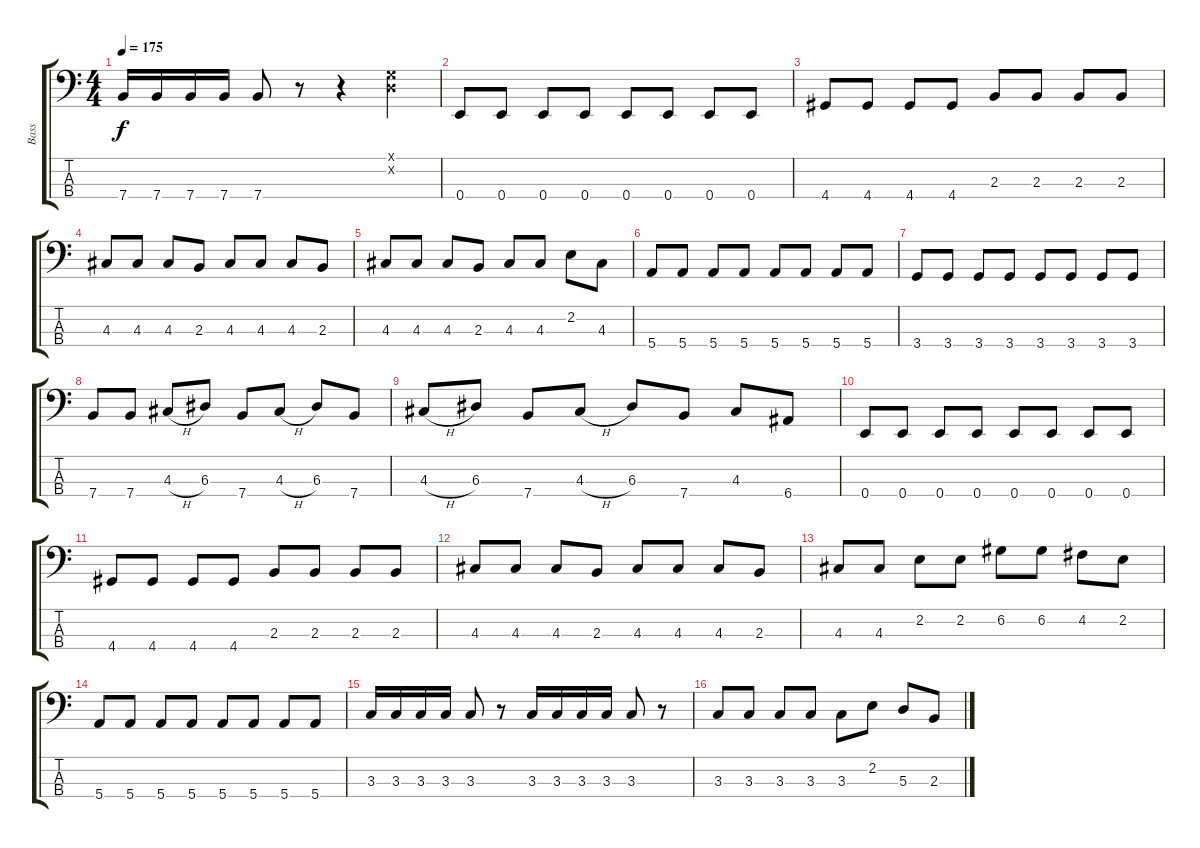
\track ("Bass" "Bass") {instrument electricbasspick}
\staff {score tabs}
\tuning (G2 D2 A1 E1) {hide}
\ts (4 4)
\tempo 175
\clef f4
\ks c
7.4.16{dy f} 7.4.16 7.4.16 7.4.16 7.4.8 r.8 r.4 (0.1{x} 0.2{x}).4 |
0.4.8 0.4.8 0.4.8 0.4.8 0.4.8 0.4.8 0.4.8 0.4.8 |
4.4.8 4.4.8 4.4.8 4.4.8 2.3.8 2.3.8 2.3.8 2.3.8 |
4.3.8 4.3.8 4.3.8 2.3.8 4.3.8 4.3.8 4.3.8 2.3.8 |
4.3.8 4.3.8 4.3.8 2.3.8 4.3.8 4.3.8 2.2.8 4.3.8 |
5.4.8 5.4.8 5.4.8 5.4.8 5.4.8 5.4.8 5.4.8 5.4.8 |
3.4.8 3.4.8 3.4.8 3.4.8 3.4.8 3.4.8 3.4.8 3.4.8 |
7.4.8 7.4.8 4.3{h}.8 6.3.8 7.4.8 4.3{h}.8 6.3.8 7.4.8 |
4.3{h}.8 6.3.8 7.4.8 4.3{h}.8 6.3.8 7.4.8 4.3.8 6.4.8 |
0.4.8 0.4.8 0.4.8 0.4.8 0.4.8 0.4.8 0.4.8 0.4.8 |
4.4.8 4.4.8 4.4.8 4.4.8 2.3.8 2.3.8 2.3.8 2.3.8 |
4.3.8 4.3.8 4.3.8 2.3.8 4.3.8 4.3.8 4.3.8 2.3.8 |
4.3.8 4.3.8 2.2.8 2.2.8 6.2.8 6.2.8 4.2.8 2.2.8 |
5.4.8 5.4.8 5.4.8 5.4.8 5.4.8 5.4.8 5.4.8 5.4.8 |
3.3.16 3.3.16 3.3.16 3.3.16 3.3.8 r.8 3.3.16 3.3.16 3.3.16 3.3.16 3.3.8 r.8 |
3.3.8 3.3.8 3.3.8 3.3.8 3.3.8 2.2.8 5.3.8 2.3.8
